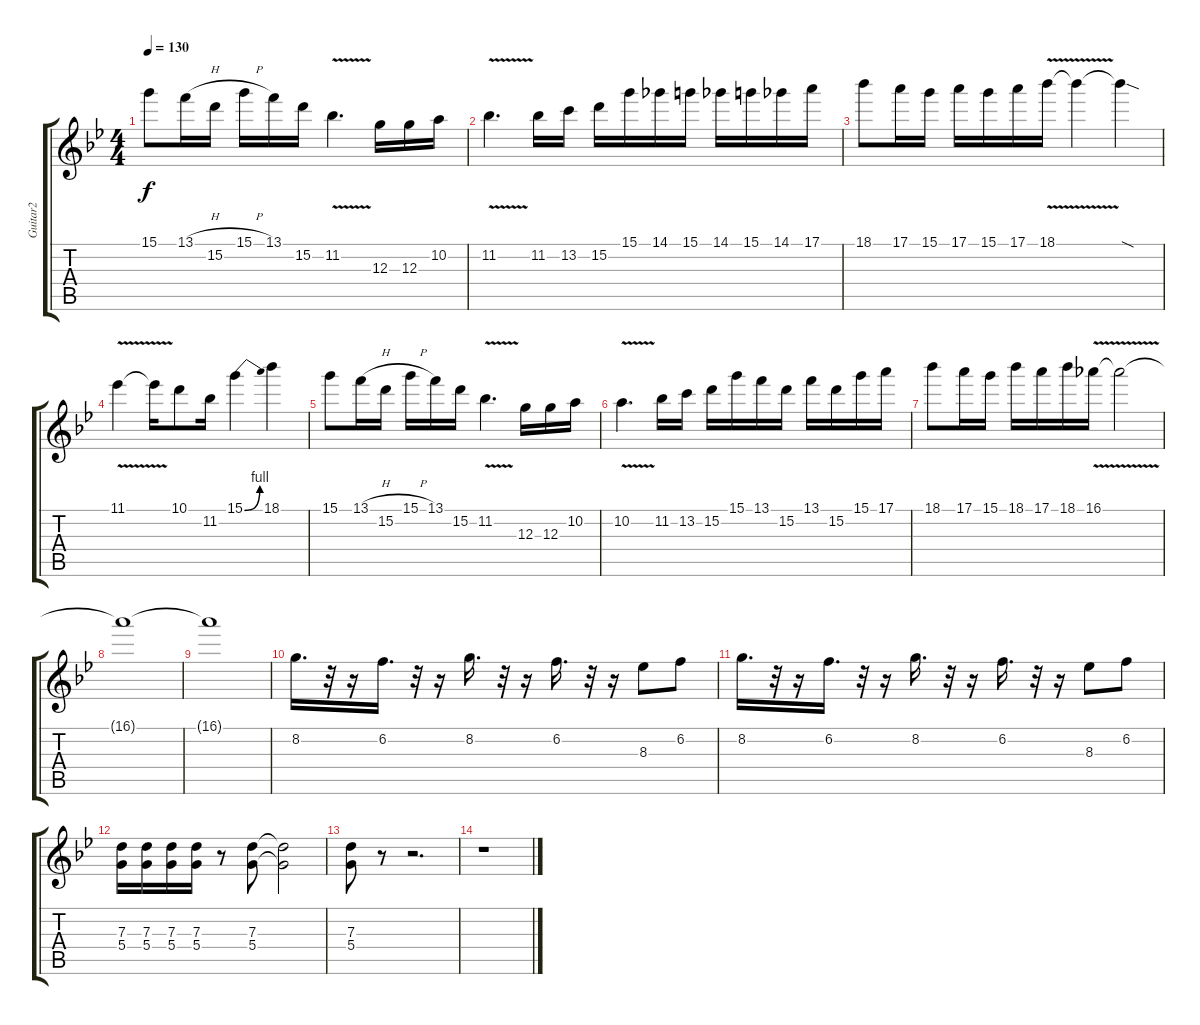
\track ("Guitar2" "Guitar2") {instrument overdrivenguitar}
\staff {score tabs}
\tuning (E4 B3 G3 D3 A2 E2) {hide}
\ts (4 4)
\tempo 130
\clef g2
\ks bb
15.1.8{dy f} 13.1{h}.16 15.2.16 15.1{h}.16 13.1.16 15.2.16 11.2{v}.4{d} 12.3.16 12.3.16 10.2.16 |
11.2{v}.4{d} 11.2.16 13.2.16 15.2.16 15.1.16 14.1.16 15.1.16 14.1.16 15.1.16 14.1.16 17.1.16 |
18.1.8 17.1.16 15.1.16 17.1.16 15.1.16 17.1.16 18.1{v}.16 18.1{t}.4 18.1{sod t}.4 |
11.1{v}.4 11.1{t}.16 10.1.8 11.2.16 15.1{be (bend 0 0 60 4)}.4 18.1.4 |
15.1.8 13.1{h}.16 15.2.16 15.1{h}.16 13.1.16 15.2.16 11.2{v}.4{d} 12.3.16 12.3.16 10.2.16 |
10.2{v}.4{d} 11.2.16 13.2.16 15.2.16 15.1.16 13.1.16 15.2.16 13.1.16 15.2.16 15.1.16 17.1.16 |
18.1.8 17.1.16 15.1.16 18.1.16 17.1.16 18.1.16 16.1{v}.16 16.1{t}.2 |
16.1{t}.1{volume 2} |
16.1{t}.1 |
8.2.16{d volume 11} r.32 r.16 6.2.16{d} r.32 r.16 8.2.16{d} r.32 r.16 6.2.16{d} r.32 r.16 8.3.8 6.2.8 |
8.2.16{d} r.32 r.16 6.2.16{d} r.32 r.16 8.2.16{d} r.32 r.16 6.2.16{d} r.32 r.16 8.3.8 6.2.8 |
(7.3 5.4).16 (7.3 5.4).16 (7.3 5.4).16 (7.3 5.4).16 r.8 (7.3 5.4).8 (7.3{t} 5.4{t}).2 |
(7.3 5.4).8 r.8 r.2{d} |
r.1
